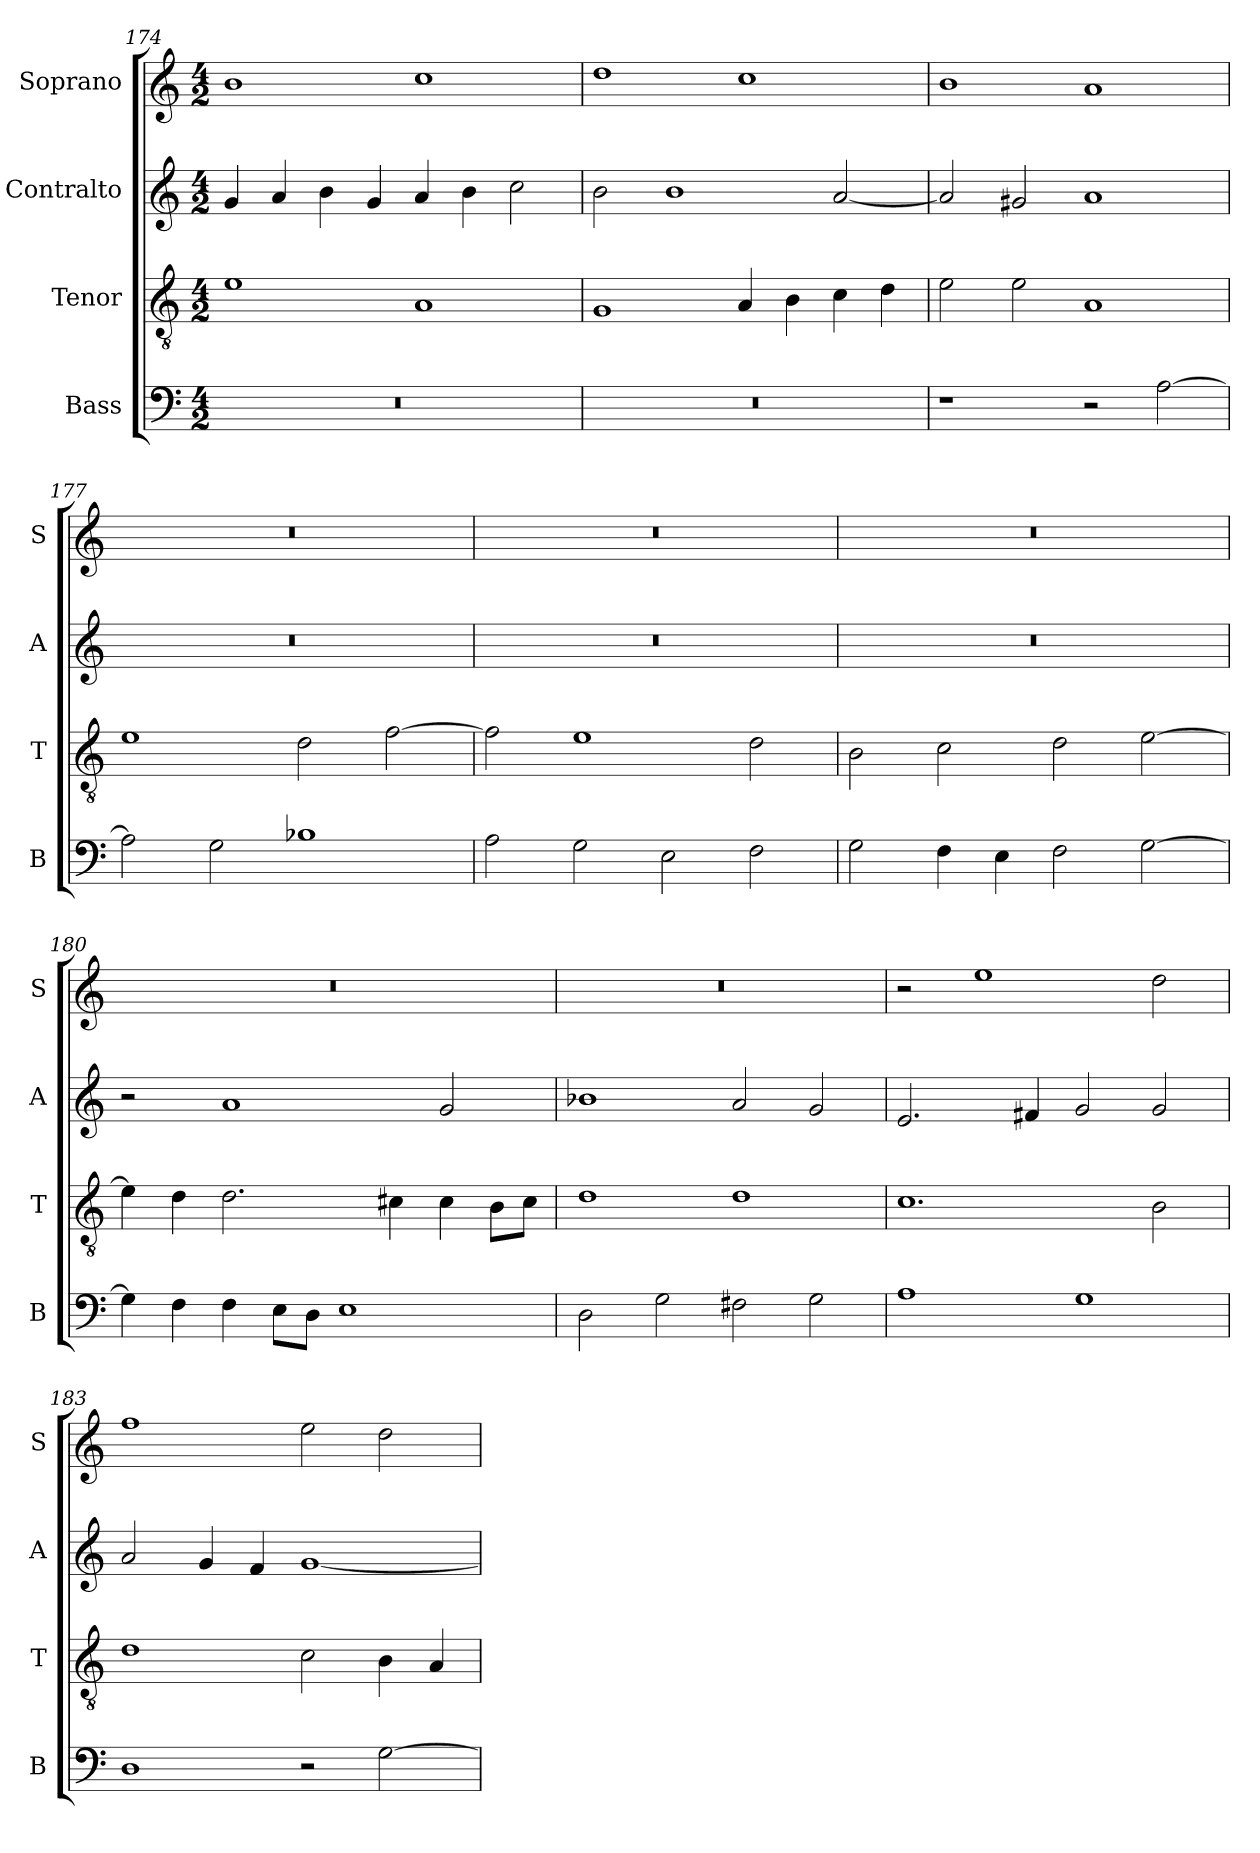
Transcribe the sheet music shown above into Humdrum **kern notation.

**kern	**kern	**kern	**kern
*part4	*part3	*part2	*part1
*staff4	*staff3	*staff2	*staff1
*I"Bass	*I"Tenor	*I"Contralto	*I"Soprano
*I'B	*I'T	*I'A	*I'S
*clefF4	*clefGv2	*clefG2	*clefG2
*k[]	*k[]	*k[]	*k[]
*M4/2	*M4/2	*M4/2	*M4/2
=174	=174	=174	=174
0r	1e	4g	1b
.	.	4a	.
.	.	4b	.
.	.	4g	.
.	1A	4a	1cc
.	.	4b	.
.	.	2cc	.
=175	=175	=175	=175
0r	1G	2b	1dd
.	.	1b	.
.	4A	.	1cc
.	4B	.	.
.	4c	[2a	.
.	4d	.	.
=176	=176	=176	=176
1r	2e	2a]	1b
.	2e	2g#X	.
2r	1A	1a	1a
[2A	.	.	.
=177	=177	=177	=177
2A]	1e	0r	0r
2G	.	.	.
1B-X	2d	.	.
.	[2f	.	.
=178	=178	=178	=178
2A	2f]	0r	0r
2G	1e	.	.
2E	.	.	.
2F	2d	.	.
=179	=179	=179	=179
2G	2B	0r	0r
4F	2c	.	.
4E	.	.	.
2F	2d	.	.
[2G	[2e	.	.
=180	=180	=180	=180
4G]	4e]	2r	0r
4F	4d	.	.
4F	2.d	1a	.
8E\L	.	.	.
8D\J	.	.	.
1E	.	.	.
.	4c#X	.	.
.	4c#	2g	.
.	8B\L	.	.
.	8c#\J	.	.
=181	=181	=181	=181
2D	1d	1b-X	0r
2G	.	.	.
2F#X	1d	2a	.
2G	.	2g	.
=182	=182	=182	=182
1A	1.c	2.e	2r
.	.	.	1ee
.	.	4f#X	.
1G	.	2g	.
.	2B	2g	2dd
=183	=183	=183	=183
1D	1d	2a	1ff
.	.	4g	.
.	.	4f	.
2r	2c	[1g	2ee
[2G	4B	.	2dd
.	4A	.	.
=	=	=	=
*-	*-	*-	*-
